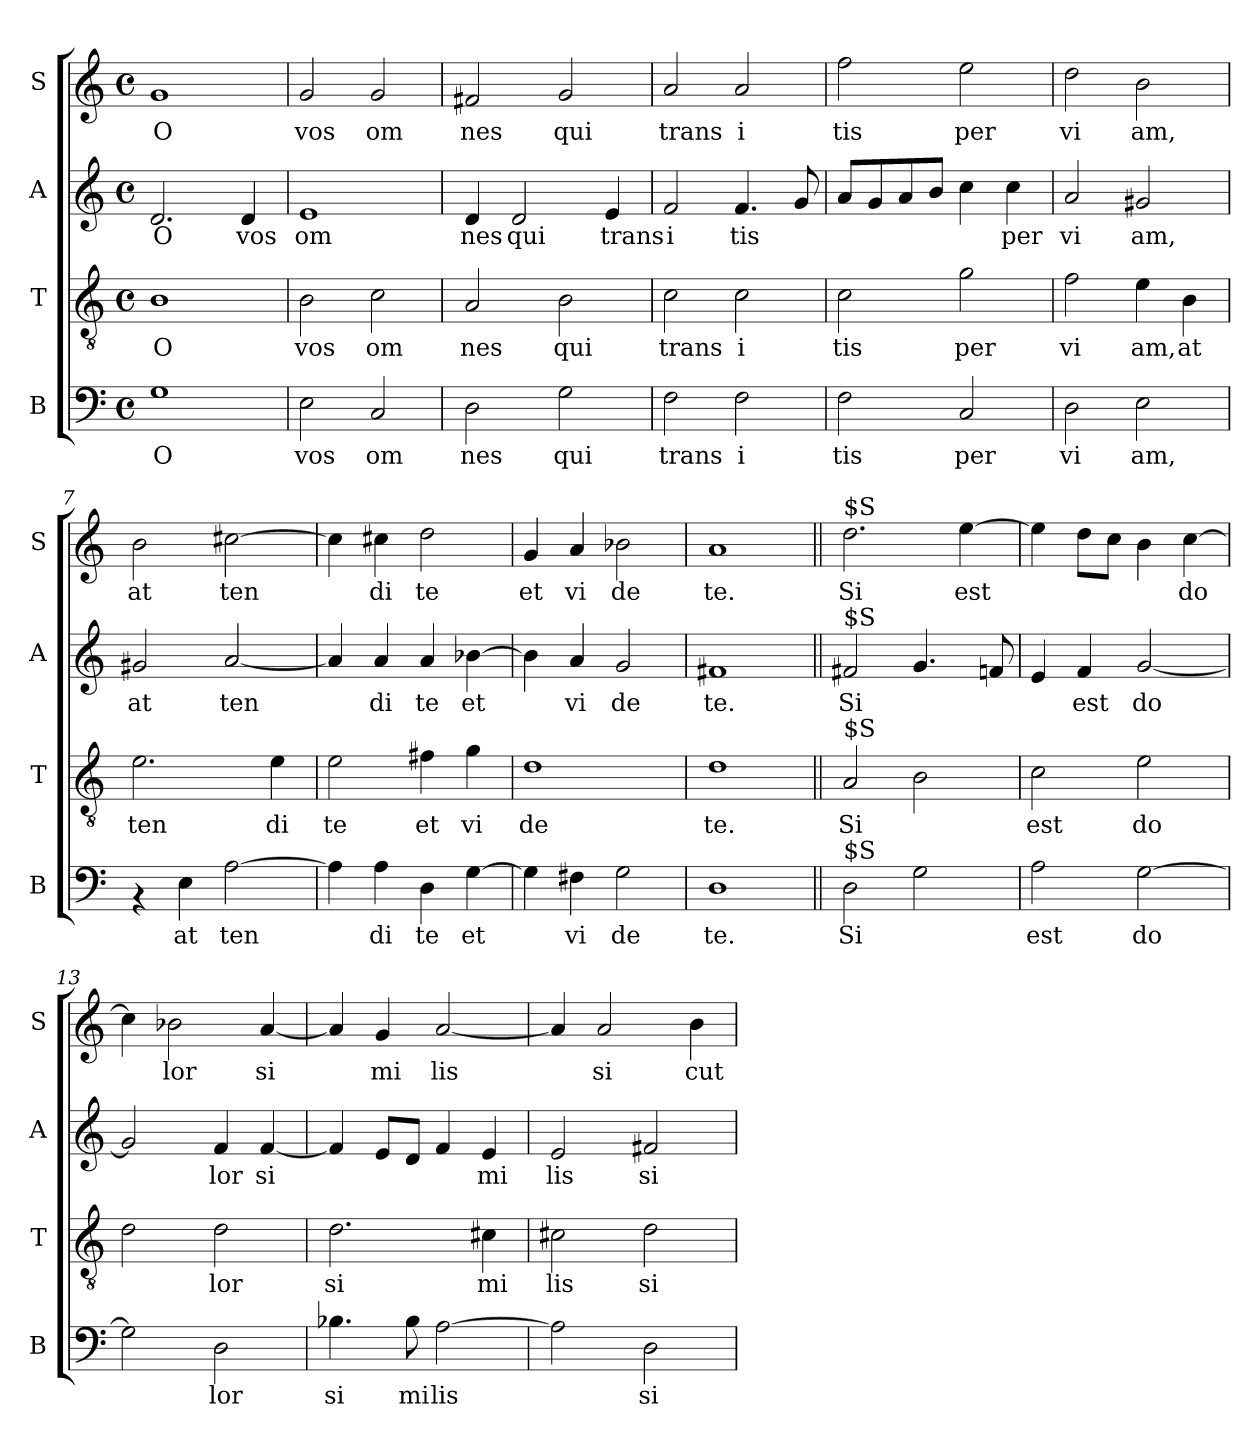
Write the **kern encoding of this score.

**kern	**text	**kern	**text	**kern	**text	**kern	**text
*part4	*part4	*part3	*part3	*part2	*part2	*part1	*part1
*staff4	*staff4	*staff3	*staff3	*staff2	*staff2	*staff1	*staff1
*I"B	*	*I"T	*	*I"A	*	*I"S	*
*I'B	*	*I'T	*	*I'A	*	*I'S	*
*clefF4	*	*clefGv2	*	*clefG2	*	*clefG2	*
*k[]	*	*k[]	*	*k[]	*	*k[]	*
*C:	*	*C:	*	*C:	*	*C:	*
*M4/4	*	*M4/4	*	*M4/4	*	*M4/4	*
*met(c)	*	*met(c)	*	*met(c)	*	*met(c)	*
=1	=1	=1	=1	=1	=1	=1	=1
!	!LO:LY:b	!	!LO:LY:b	!	!LO:LY:b	!	!LO:LY:b
1G	O	1B	O	2.d/	O	1g	O
!	!	!	!	!	!LO:LY:b	!	!
.	.	.	.	4d/	vos	.	.
=2	=2	=2	=2	=2	=2	=2	=2
!	!LO:LY:b	!	!LO:LY:b	!	!LO:LY:b	!	!LO:LY:b
2E\	vos	2B\	vos	1e	om	2g/	vos
!	!LO:LY:b	!	!LO:LY:b	!	!	!	!LO:LY:b
2C/	om	2c\	om	.	.	2g/	om
=3	=3	=3	=3	=3	=3	=3	=3
!	!LO:LY:b	!	!LO:LY:b	!	!LO:LY:b	!	!LO:LY:b
2D\	nes	2A/	nes	4d/	nes	2f#X/	nes
!	!	!	!	!	!LO:LY:b	!	!
.	.	.	.	2d/	qui	.	.
!	!LO:LY:b	!	!LO:LY:b	!	!	!	!LO:LY:b
2G\	qui	2B\	qui	.	.	2g/	qui
!	!	!	!	!	!LO:LY:b	!	!
.	.	.	.	4e/	trans	.	.
=4	=4	=4	=4	=4	=4	=4	=4
!	!LO:LY:b	!	!LO:LY:b	!	!LO:LY:b	!	!LO:LY:b
2F\	trans	2c\	trans	2f/	i	2a/	trans
!	!LO:LY:b	!	!LO:LY:b	!	!LO:LY:b	!	!LO:LY:b
2F\	i	2c\	i	4.f/	tis	2a/	i
.	.	.	.	8g/	.	.	.
=5	=5	=5	=5	=5	=5	=5	=5
!	!LO:LY:b	!	!LO:LY:b	!	!	!	!LO:LY:b
2F\	tis	2c\	tis	8a/L	.	2ff\	tis
.	.	.	.	8g/	.	.	.
.	.	.	.	8a/	.	.	.
.	.	.	.	8b/J	.	.	.
!	!LO:LY:b	!	!LO:LY:b	!	!	!	!LO:LY:b
2C/	per	2g\	per	4cc\	.	2ee\	per
!	!	!	!	!	!LO:LY:b	!	!
.	.	.	.	4cc\	per	.	.
=6	=6	=6	=6	=6	=6	=6	=6
!	!LO:LY:b	!	!LO:LY:b	!	!LO:LY:b	!	!LO:LY:b
2D\	vi	2f\	vi	2a/	vi	2dd\	vi
!	!LO:LY:b	!	!LO:LY:b	!	!LO:LY:b	!	!LO:LY:b
2E\	am,	4e\	am,	2g#X/	am,	2b\	am,
!	!	!	!LO:LY:b	!	!	!	!
.	.	4B\	at	.	.	.	.
!!LO:LB:g=z
=7	=7	=7	=7	=7	=7	=7	=7
!	!	!	!LO:LY:b	!	!LO:LY:b	!	!LO:LY:b
4rAA	.	2.e\	ten	2g#X/	at	2b\	at
!	!LO:LY:b	!	!	!	!	!	!
4E\	at	.	.	.	.	.	.
!	!LO:LY:b	!	!	!	!LO:LY:b	!	!LO:LY:b
[>2A\	ten	.	.	[<2a/	ten	[>2cc#X\	ten
!	!	!	!LO:LY:b	!	!	!	!
.	.	4e\	di	.	.	.	.
=8	=8	=8	=8	=8	=8	=8	=8
!	!	!	!LO:LY:b	!	!	!	!
4A\]	.	2e\	te	4a/]	.	4cc#\]	.
!	!LO:LY:b	!	!	!	!LO:LY:b	!	!LO:LY:b
4A\	di	.	.	4a/	di	4cc#X\	di
!	!LO:LY:b	!	!LO:LY:b	!	!LO:LY:b	!	!LO:LY:b
4D\	te	4f#X\	et	4a/	te	2dd\	te
!	!LO:LY:b	!	!LO:LY:b	!	!LO:LY:b	!	!
[>4G\	et	4g\	vi	[>4b-X\	et	.	.
=9	=9	=9	=9	=9	=9	=9	=9
!	!	!	!LO:LY:b	!	!	!	!LO:LY:b
4G\]	.	1d	de	4b-\]	.	4g/	et
!	!LO:LY:b	!	!	!	!LO:LY:b	!	!LO:LY:b
4F#X\	vi	.	.	4a/	vi	4a/	vi
!	!LO:LY:b	!	!	!	!LO:LY:b	!	!LO:LY:b
2G\	de	.	.	2g/	de	2b-X\	de
=10	=10	=10	=10	=10	=10	=10	=10
!	!LO:LY:b	!	!LO:LY:b	!	!LO:LY:b	!	!LO:LY:b
1D	te.	1d	te.	1f#X	te.	1a	te.
=11||	=11||	=11||	=11||	=11||	=11||	=11||	=11||
!	!	!	!	!	!	!LO:TX:a:t=$S	!
!	!	!	!	!LO:TX:a:t=$S	!	!	!
!	!	!LO:TX:a:t=$S	!	!	!	!	!
!LO:TX:a:t=$S	!	!	!	!	!	!	!
!	!LO:LY:b	!	!LO:LY:b	!	!LO:LY:b	!	!LO:LY:b
2D\	Si	2A/	Si	2f#X/	Si	2.dd\	Si
2G\	.	2B\	.	4.g/	.	.	.
!	!	!	!	!	!	!	!LO:LY:b
.	.	.	.	.	.	[>4ee\	est
.	.	.	.	8fn/	.	.	.
=12	=12	=12	=12	=12	=12	=12	=12
!	!LO:LY:b	!	!LO:LY:b	!	!	!	!
2A\	est	2c\	est	4e/	.	4ee\]	.
!	!	!	!	!	!LO:LY:b	!	!
.	.	.	.	4f/	est	8dd\L	.
.	.	.	.	.	.	8cc\J	.
!	!LO:LY:b	!	!LO:LY:b	!	!LO:LY:b	!	!
[<2G\	do	2e\	do	[<2g/	do	4b\	.
!	!	!	!	!	!	!	!LO:LY:b
.	.	.	.	.	.	[<4cc\	do
!!LO:LB:g=z
=13	=13	=13	=13	=13	=13	=13	=13
2G\]	.	2d\	.	2g/]	.	4cc\]	.
!	!	!	!	!	!	!	!LO:LY:b
.	.	.	.	.	.	2b-X\	lor
!	!LO:LY:b	!	!LO:LY:b	!	!LO:LY:b	!	!
2D\	lor	2d\	lor	4f/	lor	.	.
!	!	!	!	!	!LO:LY:b	!	!LO:LY:b
.	.	.	.	[<4f/	si	[<4a/	si
=14	=14	=14	=14	=14	=14	=14	=14
!	!LO:LY:b	!	!LO:LY:b	!	!	!	!
4.B-X\	si	2.d\	si	4f/]	.	4a/]	.
!	!	!	!	!	!	!	!LO:LY:b
.	.	.	.	8e/L	.	4g/	mi
!	!LO:LY:b	!	!	!	!	!	!
8B-\	mi	.	.	8d/J	.	.	.
!	!LO:LY:b	!	!	!	!	!	!LO:LY:b
[>2A\	lis	.	.	4f/	.	[<2a/	lis
!	!	!	!LO:LY:b	!	!LO:LY:b	!	!
.	.	4c#X\	mi	4e/	mi	.	.
=15	=15	=15	=15	=15	=15	=15	=15
!	!	!	!LO:LY:b	!	!LO:LY:b	!	!
2A\]	.	2c#X\	lis	2e/	lis	4a/]	.
!	!	!	!	!	!	!	!LO:LY:b
.	.	.	.	.	.	2a/	si
!	!LO:LY:b	!	!LO:LY:b	!	!LO:LY:b	!	!
2D\	si	2d\	si	2f#X/	si	.	.
!	!	!	!	!	!	!	!LO:LY:b
.	.	.	.	.	.	4b\	cut
=	=	=	=	=	=	=	=
*-	*-	*-	*-	*-	*-	*-	*-
